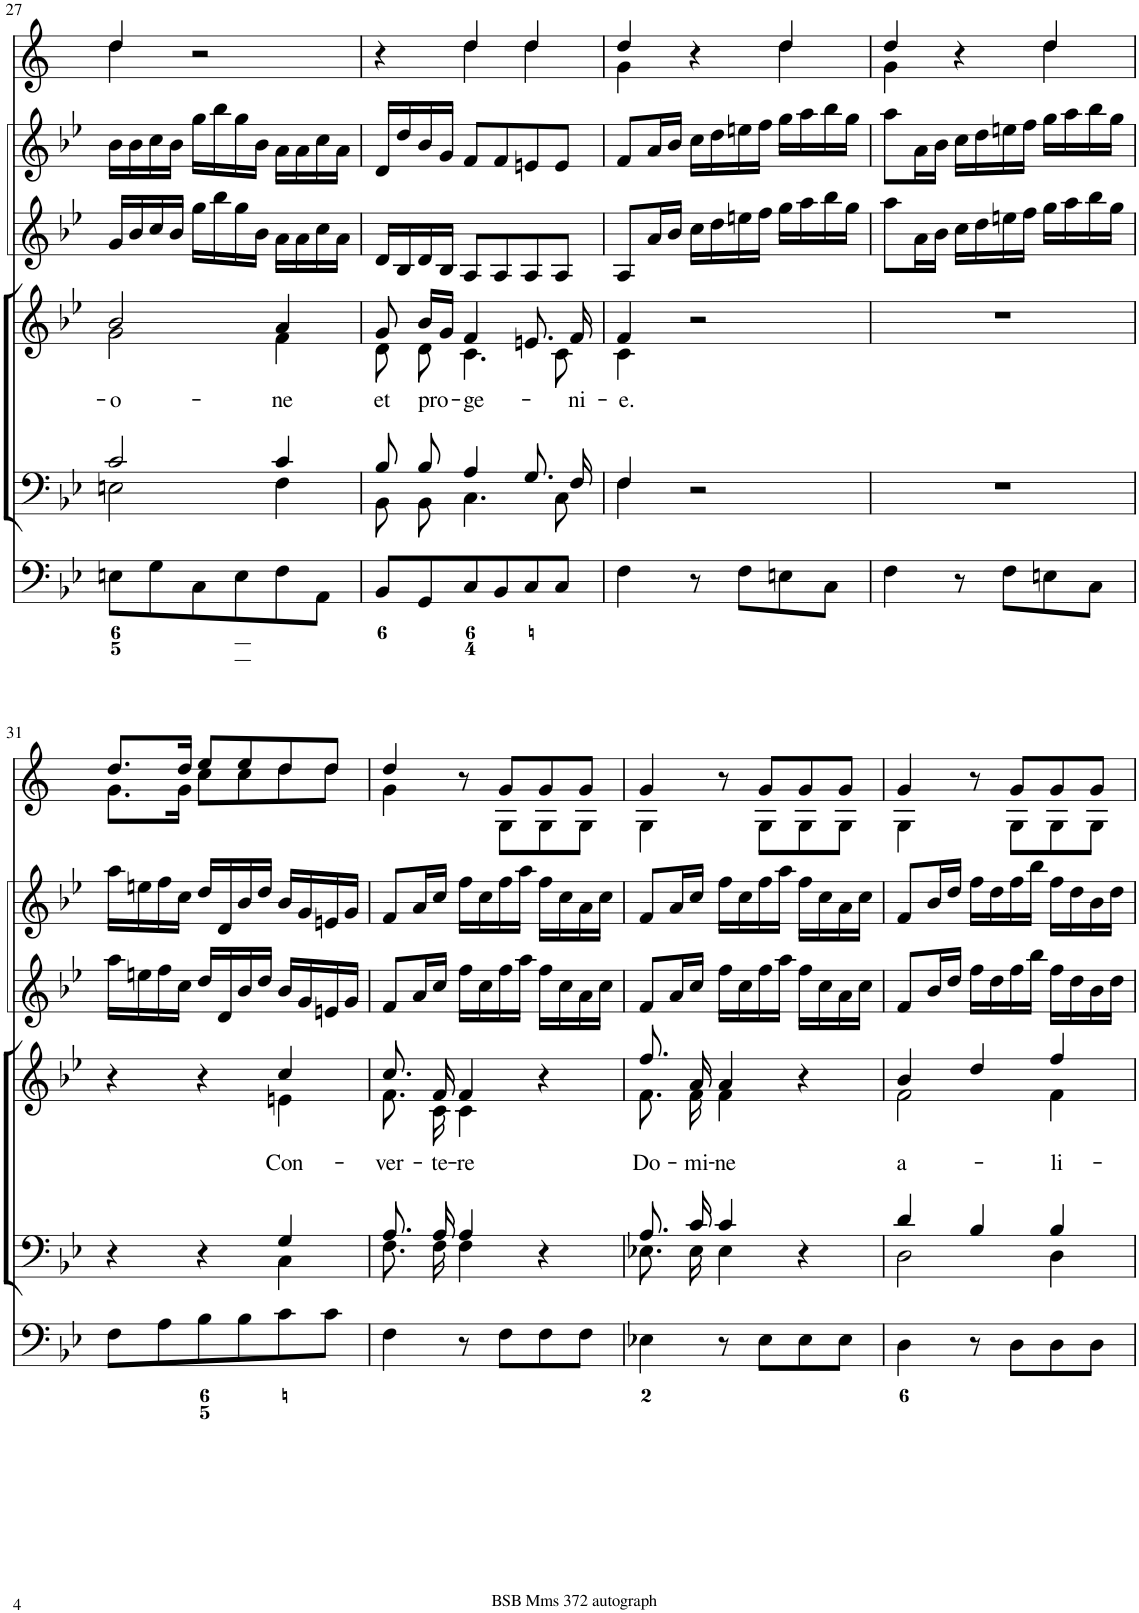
**kern	**kern	**kern	**text	**kern	**kern	**kern
*part6	*part5	*part4	*part4	*part3	*part2	*part1
*staff6	*staff5	*staff4	*staff4	*staff3	*staff2	*staff1
*I"Organ	*I"Voice	*I"Voice	*	*I"Violin	*I"Violini	*I"Clarini in B[b]
*	*	*	*	*I'Vln	*I'Vln	*
!!LO:PB:g=z
*clefF4	*clefF4	*clefG2	*	*clefG2	*clefG2	*clefG2
*	*	*	*	*	*	*Trd1c2
*k[b-e-]	*k[b-e-]	*k[b-e-]	*	*k[b-e-]	*k[b-e-]	*k[]
*M3/4	*M3/4	*M3/4	*	*M3/4	*M3/4	*M3/4
=27	=27	=27	=27	=27	=27	=27
*	*^	*	*	*	*	*
!	!	!	!	!LO:LY:b	!	!	!
*	*	*	*^	*	*	*	*^
8En\L	2c/	2En\	2b-/	2g\	-o-	16g/LL	16b-\LL	4dd/	4dd\
.	.	.	.	.	.	16b-/	16b-\	.	.
8G\	.	.	.	.	.	16cc/	16cc\	.	.
.	.	.	.	.	.	16b-/JJ	16b-\JJ	.	.
8C\	.	.	.	.	.	16gg\LL	16gg\LL	2r	2ryy
.	.	.	.	.	.	16bb-\	16bb-\	.	.
8E\	.	.	.	.	.	16gg\	16gg\	.	.
.	.	.	.	.	.	16b-\JJ	16b-\JJ	.	.
!	!	!	!	!	!LO:LY:b	!	!	!	!
8F\	4c/	4F\	4a/	4f\	-ne	16a\LL	16a\LL	.	.
.	.	.	.	.	.	16a\	16a\	.	.
8AA\J	.	.	.	.	.	16cc\	16cc\	.	.
.	.	.	.	.	.	16a\JJ	16a\JJ	.	.
=28	=28	=28	=28	=28	=28	=28	=28	=28	=28
!	!	!	!	!	!LO:LY:b	!	!	!	!
8BB-/L	8B-/L	8BB-\L	8g/	8d\	et	16d/LL	16d/LL	4r	4ryy
.	.	.	.	.	.	16B-/	16dd/	.	.
!	!	!	!	!	!LO:LY:b	!	!	!	!
8GG/	8B-/J	8BB-\J	16b-/LL	8d\	pro-	16d/	16b-/	.	.
.	.	.	16g/JJ	.	.	16B-/JJ	16g/JJ	.	.
!	!	!	!	!	!LO:LY:b	!	!	!	!
8C/	4A/	4.C\	4f/	4.c\	-ge-	8A/L	8f/L	4dd/	4dd\
8BB-/	.	.	.	.	.	8A/	8f/	.	.
8C/	8.G/L	.	8.en/	.	.	8A/	8en/	4dd/	4dd\
8C/J	.	8C\	.	8c\	.	8A/J	8e/J	.	.
!	!	!	!	!	!LO:LY:b	!	!	!	!
.	16F/Jk	.	16f/	.	-ni-	.	.	.	.
=29	=29	=29	=29	=29	=29	=29	=29	=29	=29
!	!	!	!	!	!LO:LY:b	!	!	!	!
4F\	4F/	4F\	4f/	4c\	-e.	8A/L	8f/L	4dd/	4g\
.	.	.	.	.	.	16a/L	16a/L	.	.
.	.	.	.	.	.	16b-/JJ	16b-/JJ	.	.
8r	2r	2ryy	2r	2ryy	.	16cc\LL	16cc\LL	4r	4ryy
.	.	.	.	.	.	16dd\	16dd\	.	.
8F\L	.	.	.	.	.	16een\	16een\	.	.
.	.	.	.	.	.	16ff\JJ	16ff\JJ	.	.
8En\	.	.	.	.	.	16gg\LL	16gg\LL	4dd/	4dd\
.	.	.	.	.	.	16aa\	16aa\	.	.
8C\J	.	.	.	.	.	16bb-\	16bb-\	.	.
.	.	.	.	.	.	16gg\JJ	16gg\JJ	.	.
*	*v	*v	*	*	*	*	*	*	*
*	*	*v	*v	*	*	*	*	*
=30	=30	=30	=30	=30	=30	=30	=30
4F\	2.r	2.r	.	8aa\L	8aa\L	4dd/	4g\
.	.	.	.	16a\L	16a\L	.	.
.	.	.	.	16b-\JJ	16b-\JJ	.	.
8r	.	.	.	16cc\LL	16cc\LL	4r	4ryy
.	.	.	.	16dd\	16dd\	.	.
8F\L	.	.	.	16een\	16een\	.	.
.	.	.	.	16ff\JJ	16ff\JJ	.	.
8En\	.	.	.	16gg\LL	16gg\LL	4dd/	4dd\
.	.	.	.	16aa\	16aa\	.	.
8C\J	.	.	.	16bb-\	16bb-\	.	.
.	.	.	.	16gg\JJ	16gg\JJ	.	.
!!LO:LB:g=z	!!
=31	=31	=31	=31	=31	=31	=31	=31
*	*^	*^	*	*	*	*	*
8F\L	4r	2ryy	4r	2ryy	.	16aa\LL	16aa\LL	8.dd/L	8.g\L
.	.	.	.	.	.	16een\	16een\	.	.
8A\	.	.	.	.	.	16ff\	16ff\	.	.
.	.	.	.	.	.	16cc\JJ	16cc\JJ	16dd/Jk	16g\Jk
8B-\	4r	.	4r	.	.	16dd/LL	16dd/LL	8ee/L	8cc\L
.	.	.	.	.	.	16d/	16d/	.	.
8B-\	.	.	.	.	.	16b-/	16b-/	8ee/	8cc\
.	.	.	.	.	.	16dd/JJ	16dd/JJ	.	.
!	!	!	!	!	!LO:LY:b	!	!	!	!
8c\	4G/	4C\	4cc/	4en\	Con-	16b-/LL	16b-/LL	8dd/	8dd\
.	.	.	.	.	.	16g/	16g/	.	.
8c\J	.	.	.	.	.	16en/	16en/	8dd/J	8dd\J
.	.	.	.	.	.	16g/JJ	16g/JJ	.	.
=32	=32	=32	=32	=32	=32	=32	=32	=32	=32
!	!	!	!	!	!LO:LY:b	!	!	!	!
4F\	8.A/L	8.F\L	8.cc/	8.f\	-ver-	8f/L	8f/L	4dd/	4g\
.	.	.	.	.	.	16a/L	16a/L	.	.
!	!	!	!	!	!LO:LY:b	!	!	!	!
.	16A/Jk	16F\Jk	16f/	16c\	-te-	16cc/JJ	16cc/JJ	.	.
!	!	!	!	!	!LO:LY:b	!	!	!	!
8r	4A/	4F\	4f/	4c\	-re	16ff\LL	16ff\LL	8r	8ryy
.	.	.	.	.	.	16cc\	16cc\	.	.
8F\L	.	.	.	.	.	16ff\	16ff\	8g/L	8G\L
.	.	.	.	.	.	16aa\JJ	16aa\JJ	.	.
8F\	4r	4ryy	4r	4ryy	.	16ff\LL	16ff\LL	8g/	8G\
.	.	.	.	.	.	16cc\	16cc\	.	.
8F\J	.	.	.	.	.	16a\	16a\	8g/J	8G\J
.	.	.	.	.	.	16cc\JJ	16cc\JJ	.	.
=33	=33	=33	=33	=33	=33	=33	=33	=33	=33
!	!	!	!	!	!LO:LY:b	!	!	!	!
4E-X\	8.A/L	8.E-X\L	8.ff/	8.f\	Do-	8f/L	8f/L	4g/	4G\
.	.	.	.	.	.	16a/L	16a/L	.	.
!	!	!	!	!	!LO:LY:b	!	!	!	!
.	16c/Jk	16E-\Jk	16a/	16f\	-mi-	16cc/JJ	16cc/JJ	.	.
!	!	!	!	!	!LO:LY:b	!	!	!	!
8r	4c/	4E-\	4a/	4f\	-ne	16ff\LL	16ff\LL	8r	8ryy
.	.	.	.	.	.	16cc\	16cc\	.	.
8E-\L	.	.	.	.	.	16ff\	16ff\	8g/L	8G\L
.	.	.	.	.	.	16aa\JJ	16aa\JJ	.	.
8E-\	4r	4ryy	4r	4ryy	.	16ff\LL	16ff\LL	8g/	8G\
.	.	.	.	.	.	16cc\	16cc\	.	.
8E-\J	.	.	.	.	.	16a\	16a\	8g/J	8G\J
.	.	.	.	.	.	16cc\JJ	16cc\JJ	.	.
=34	=34	=34	=34	=34	=34	=34	=34	=34	=34
!	!	!	!	!	!LO:LY:b	!	!	!	!
4D\	4d/	2D\	4b-/	2f\	a-	8f/L	8f/L	4g/	4G\
.	.	.	.	.	.	16b-/L	16b-/L	.	.
.	.	.	.	.	.	16dd/JJ	16dd/JJ	.	.
8r	4B-/	.	4dd/	.	.	16ff\LL	16ff\LL	8r	8ryy
.	.	.	.	.	.	16dd\	16dd\	.	.
8D\L	.	.	.	.	.	16ff\	16ff\	8g/L	8G\L
.	.	.	.	.	.	16bb-\JJ	16bb-\JJ	.	.
!	!	!	!	!	!LO:LY:b	!	!	!	!
8D\	4B-/	4D\	4ff/	4f\	-li-	16ff\LL	16ff\LL	8g/	8G\
.	.	.	.	.	.	16dd\	16dd\	.	.
8D\J	.	.	.	.	.	16b-\	16b-\	8g/J	8G\J
.	.	.	.	.	.	16dd\JJ	16dd\JJ	.	.
*	*v	*v	*	*	*	*	*	*v	*v
*	*	*v	*v	*	*	*	*
=	=	=	=	=	=	=
*-	*-	*-	*-	*-	*-	*-
